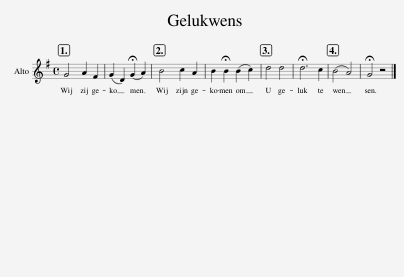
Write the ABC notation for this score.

X:1
L:1/8
M:4/4
I:linebreak $
K:G
V:1 treble
V:1
 G4 A2 F2 | (G2 D2) (!fermata!G2 A2) | B4 c2 A2 | B2 !fermata!B2 (B2 c2) | d4 d4 | %5
 !fermata!d6 c2 | (B4 A4) | !fermata!G4 z4 |] %8
